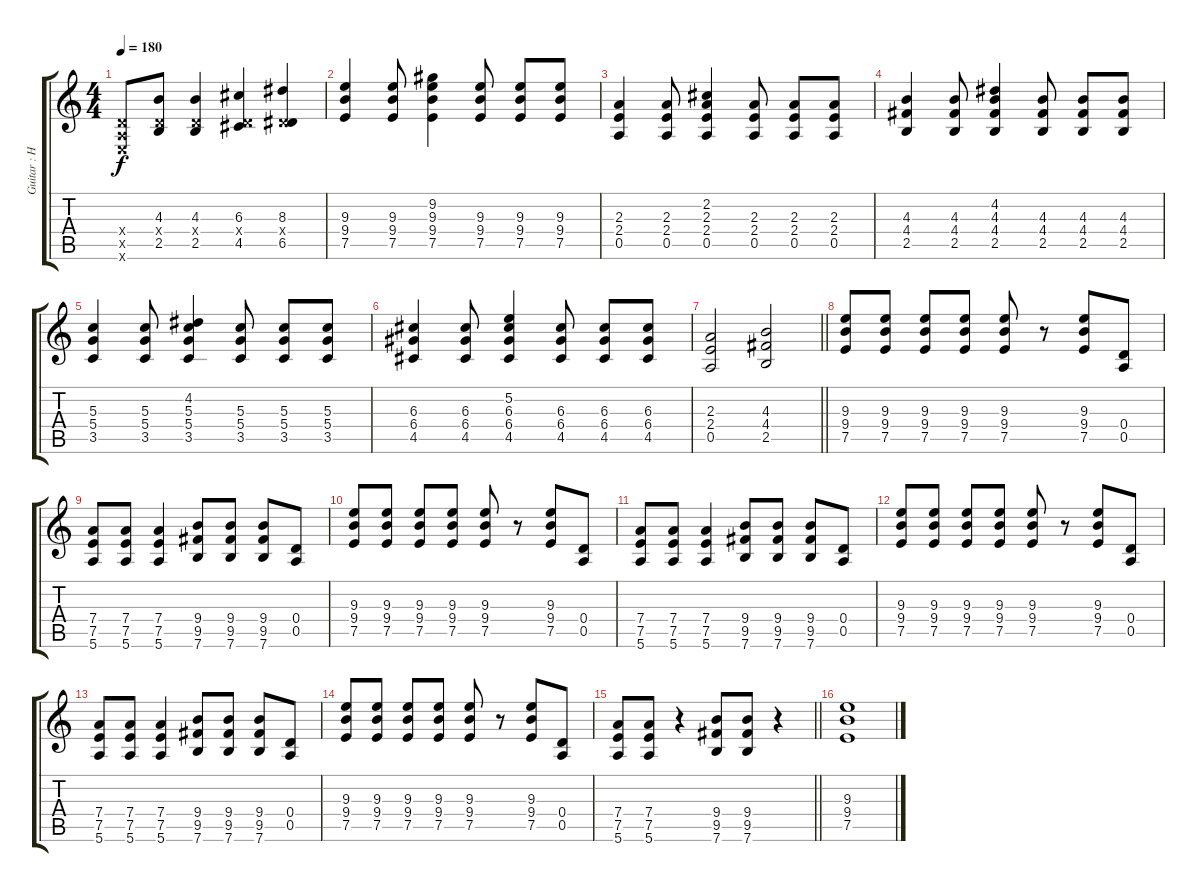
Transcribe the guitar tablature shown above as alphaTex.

\track ("Guitar : Hirasawa Yui - San" "Guitar : H") {instrument overdrivenguitar}
\staff {score tabs}
\tuning (E4 B3 G3 D3 A2 E2) {hide}
\ts (4 4)
\tempo 180
\clef g2
\ks c
(0.4{x} 0.5{x} 0.6{x}).8{dy f} (4.3 0.4{x} 2.5).8 (4.3 0.4{x} 2.5).4 (6.3 0.4{x} 4.5).4 (8.3 0.4{x} 6.5).4 |
(9.3 9.4 7.5).4 (9.3 9.4 7.5).8 (9.2 9.3 9.4 7.5).4 (9.3 9.4 7.5).8 (9.3 9.4 7.5).8 (9.3 9.4 7.5).8 |
(2.3 2.4 0.5).4 (2.3 2.4 0.5).8 (2.2 2.3 2.4 0.5).4 (2.3 2.4 0.5).8 (2.3 2.4 0.5).8 (2.3 2.4 0.5).8 |
(4.3 4.4 2.5).4 (4.3 4.4 2.5).8 (4.2 4.3 4.4 2.5).4 (4.3 4.4 2.5).8 (4.3 4.4 2.5).8 (4.3 4.4 2.5).8 |
(5.3 5.4 3.5).4 (5.3 5.4 3.5).8 (4.2 5.3 5.4 3.5).4 (5.3 5.4 3.5).8 (5.3 5.4 3.5).8 (5.3 5.4 3.5).8 |
(6.3 6.4 4.5).4 (6.3 6.4 4.5).8 (5.2 6.3 6.4 4.5).4 (6.3 6.4 4.5).8 (6.3 6.4 4.5).8 (6.3 6.4 4.5).8 |
\barLineRight lightlight
(2.3 2.4 0.5).2 (4.3 4.4 2.5).2 |
(9.3 9.4 7.5).8 (9.3 9.4 7.5).8 (9.3 9.4 7.5).8 (9.3 9.4 7.5).8 (9.3 9.4 7.5).8 r.8 (9.3 9.4 7.5).8 (0.4 0.5).8 |
(7.4 7.5 5.6).8 (7.4 7.5 5.6).8 (7.4 7.5 5.6).4 (9.4 9.5 7.6).8 (9.4 9.5 7.6).8 (9.4 9.5 7.6).8 (0.4 0.5).8 |
(9.3 9.4 7.5).8 (9.3 9.4 7.5).8 (9.3 9.4 7.5).8 (9.3 9.4 7.5).8 (9.3 9.4 7.5).8 r.8 (9.3 9.4 7.5).8 (0.4 0.5).8 |
(7.4 7.5 5.6).8 (7.4 7.5 5.6).8 (7.4 7.5 5.6).4 (9.4 9.5 7.6).8 (9.4 9.5 7.6).8 (9.4 9.5 7.6).8 (0.4 0.5).8 |
(9.3 9.4 7.5).8 (9.3 9.4 7.5).8 (9.3 9.4 7.5).8 (9.3 9.4 7.5).8 (9.3 9.4 7.5).8 r.8 (9.3 9.4 7.5).8 (0.4 0.5).8 |
(7.4 7.5 5.6).8 (7.4 7.5 5.6).8 (7.4 7.5 5.6).4 (9.4 9.5 7.6).8 (9.4 9.5 7.6).8 (9.4 9.5 7.6).8 (0.4 0.5).8 |
(9.3 9.4 7.5).8 (9.3 9.4 7.5).8 (9.3 9.4 7.5).8 (9.3 9.4 7.5).8 (9.3 9.4 7.5).8 r.8 (9.3 9.4 7.5).8 (0.4 0.5).8 |
\barLineRight lightlight
(7.4 7.5 5.6).8 (7.4 7.5 5.6).8 r.4 (9.4 9.5 7.6).8 (9.4 9.5 7.6).8 r.4 |
(9.3 9.4 7.5).1
